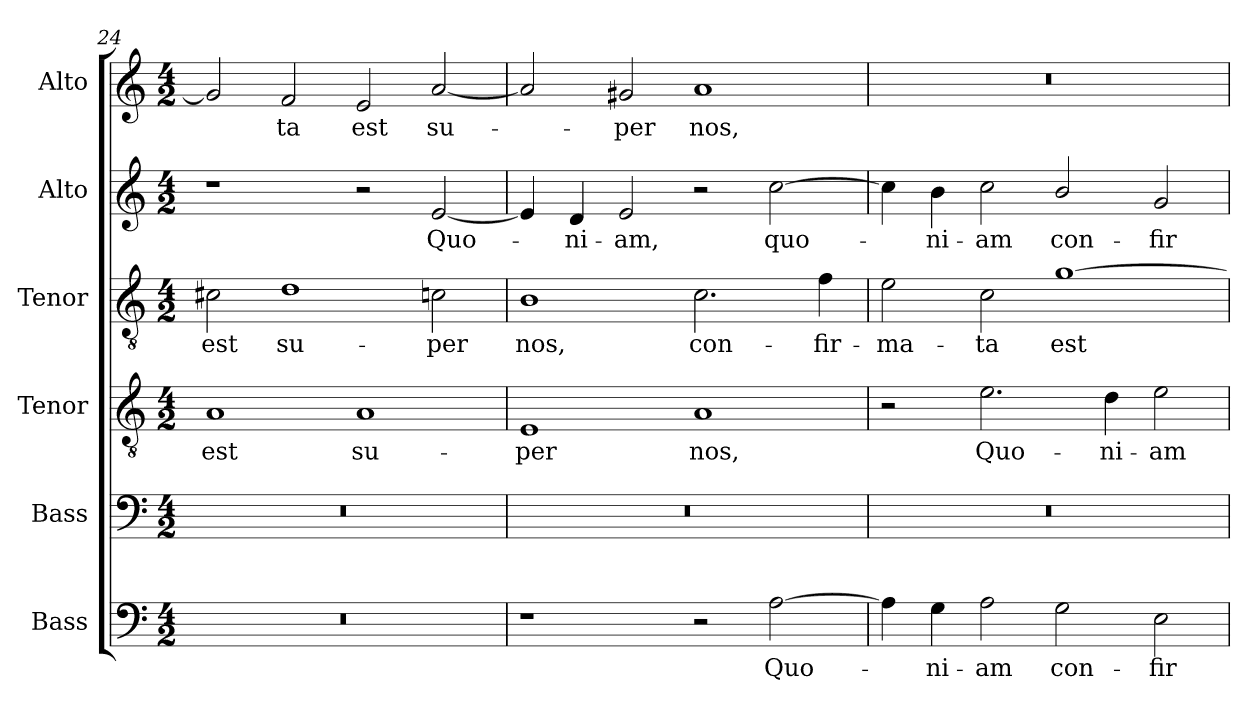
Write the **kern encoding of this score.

**kern	**text	**kern	**kern	**text	**kern	**text	**kern	**text	**kern	**text
*part6	*part6	*part5	*part4	*part4	*part3	*part3	*part2	*part2	*part1	*part1
*staff6	*staff6	*staff5	*staff4	*staff4	*staff3	*staff3	*staff2	*staff2	*staff1	*staff1
*I"Bass	*	*I"Bass	*I"Tenor	*	*I"Tenor	*	*I"Alto	*	*I"Alto	*
*I'B.	*	*I'B.	*I'T.	*	*I'T.	*	*I'A.	*	*I'A.	*
!!LO:LB:g=z
*clefF4	*	*clefF4	*clefGv2	*	*clefGv2	*	*clefG2	*	*clefG2	*
*	*	*	*ITrd7c12	*	*ITrd7c12	*	*	*	*	*
*k[]	*	*k[]	*k[]	*	*k[]	*	*k[]	*	*k[]	*
*C:	*	*C:	*C:	*	*C:	*	*C:	*	*C:	*
*M4/2	*	*M4/2	*M4/2	*	*M4/2	*	*M4/2	*	*M4/2	*
=24	=24	=24	=24	=24	=24	=24	=24	=24	=24	=24
!LO:N:vis=1	!	!LO:N:vis=1	!	!	!	!	!	!	!	!
!	!	!	!	!LO:LY:b:color=#000000	!	!	!	!	!	!
!	!	!	!	!	!	!LO:LY:b:color=#000000	!	!	!	!
0r	.	0r	1AAi	est	2C#Xi\	est	1r	.	2gi/]	.
!	!	!	!	!	!	!LO:LY:b:color=#000000	!	!	!	!
!	!	!	!	!	!	!	!	!	!	!LO:LY:b:color=#000000
.	.	.	.	.	1Di	su-	.	.	2fi/	-ta
!	!	!	!	!LO:LY:b:color=#000000	!	!	!	!	!	!
!	!	!	!	!	!	!	!	!	!	!LO:LY:b:color=#000000
.	.	.	1AAi	su-	.	.	2r	.	2ei/	est
!	!	!	!	!	!	!LO:LY:b:color=#000000	!	!	!	!
!	!	!	!	!	!	!	!	!LO:LY:b:color=#000000	!	!
!	!	!	!	!	!	!	!	!	!	!LO:LY:b:color=#000000
.	.	.	.	.	2Cni\	-per	[2ei/	Quo-	[2ai/	su-
=25	=25	=25	=25	=25	=25	=25	=25	=25	=25	=25
!	!	!LO:N:vis=1	!	!	!	!	!	!	!	!
!	!	!	!	!LO:LY:b:color=#000000	!	!	!	!	!	!
!	!	!	!	!	!	!LO:LY:b:color=#000000	!	!	!	!
1r	.	0r	1EEi	-per	1BBi	nos,	4ei/]	.	2ai/]	.
!	!	!	!	!	!	!	!	!LO:LY:b:color=#000000	!	!
.	.	.	.	.	.	.	4di/	-ni-	.	.
!	!	!	!	!	!	!	!	!LO:LY:b:color=#000000	!	!
!	!	!	!	!	!	!	!	!	!	!LO:LY:b:color=#000000
.	.	.	.	.	.	.	2ei/	-am,	2g#Xi/	-per
!	!	!	!	!LO:LY:b:color=#000000	!	!	!	!	!	!
!	!	!	!	!	!	!LO:LY:b:color=#000000	!	!	!	!
!	!	!	!	!	!	!	!	!	!	!LO:LY:b:color=#000000
2r	.	.	1AAi	nos,	2.Ci\	con-	2r	.	1ai	nos,
!	!LO:LY:b:color=#000000	!	!	!	!	!	!	!	!	!
!	!	!	!	!	!	!	!	!LO:LY:b:color=#000000	!	!
[2Ai\	Quo-	.	.	.	.	.	[2cci\	quo-	.	.
!	!	!	!	!	!	!LO:LY:b:color=#000000	!	!	!	!
.	.	.	.	.	4Fi\	-fir-	.	.	.	.
=26	=26	=26	=26	=26	=26	=26	=26	=26	=26	=26
!	!	!LO:N:vis=1	!	!	!	!	!	!	!	!
!	!	!	!	!	!	!LO:LY:b:color=#000000	!	!	!LO:N:vis=1	!
4Ai\]	.	0r	2r	.	2Ei\	-ma-	4cci\]	.	0r	.
!	!LO:LY:b:color=#000000	!	!	!	!	!	!	!	!	!
!	!	!	!	!	!	!	!	!LO:LY:b:color=#000000	!	!
4Gi\	-ni-	.	.	.	.	.	4bi\	-ni-	.	.
!	!LO:LY:b:color=#000000	!	!	!	!	!	!	!	!	!
!	!	!	!	!LO:LY:b:color=#000000	!	!	!	!	!	!
!	!	!	!	!	!	!LO:LY:b:color=#000000	!	!	!	!
!	!	!	!	!	!	!	!	!LO:LY:b:color=#000000	!	!
2Ai\	-am	.	2.Ei\	Quo-	2Ci\	-ta	2cci\	-am	.	.
!	!LO:LY:b:color=#000000	!	!	!	!	!	!	!	!	!
!	!	!	!	!	!	!LO:LY:b:color=#000000	!	!	!	!
!	!	!	!	!	!	!	!	!LO:LY:b:color=#000000	!	!
2Gi\	con-	.	.	.	[1Gi	est	2bi/	con-	.	.
!	!	!	!	!LO:LY:b:color=#000000	!	!	!	!	!	!
.	.	.	4Di\	-ni-	.	.	.	.	.	.
!	!LO:LY:b:color=#000000	!	!	!	!	!	!	!	!	!
!	!	!	!	!LO:LY:b:color=#000000	!	!	!	!	!	!
!	!	!	!	!	!	!	!	!LO:LY:b:color=#000000	!	!
2Ei\	-fir-	.	2Ei\	-am	.	.	2gi/	-fir-	.	.
=	=	=	=	=	=	=	=	=	=	=
*-	*-	*-	*-	*-	*-	*-	*-	*-	*-	*-
